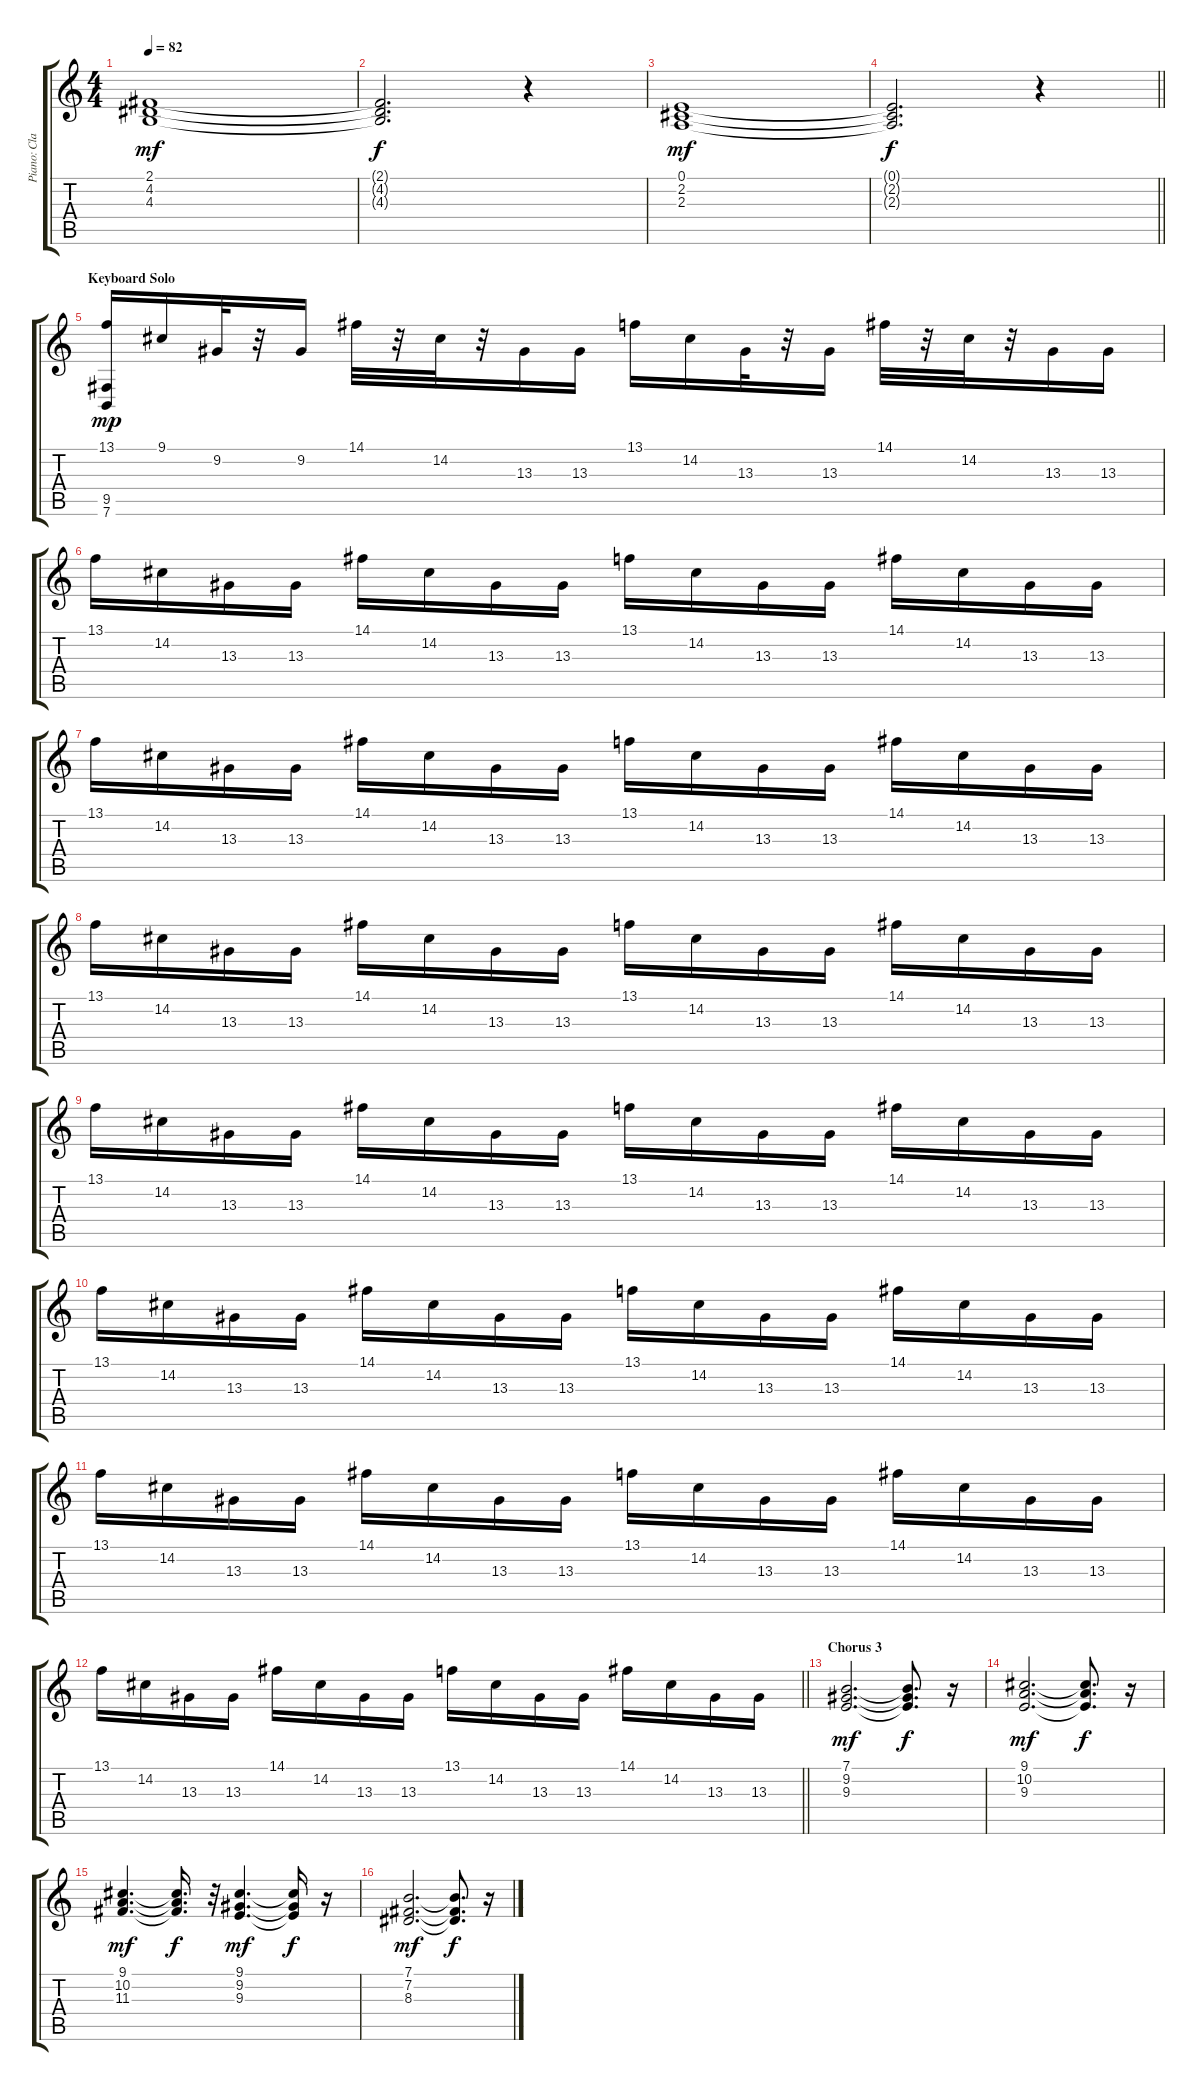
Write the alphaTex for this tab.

\track ("Piano: Clarence Öfwerman" "Piano: Cla") {instrument acousticgrandpiano}
\staff {score tabs}
\tuning (E4 B3 G3 D3 A2 E2) {hide}
\ts (4 4)
\tempo 82
\clef g2
\ks c
(2.1 4.2 4.3).1{dy mf} |
(2.1{t} 4.2{t} 4.3{t}).2{d dy f} r.4 |
(0.1 2.2 2.3).1{dy mf} |
\barLineRight lightlight
(0.1{t} 2.2{t} 2.3{t}).2{d dy f} r.4 |
\section ("" "Keyboard Solo")
(13.1 9.5 7.6).16{dy mp} 9.1.16 9.2.32 r.32 9.2.16 14.1.32 r.32 14.2.32 r.32 13.3.16 13.3.16 13.1.16 14.2.16 13.3.32 r.32 13.3.16 14.1.32 r.32 14.2.32 r.32 13.3.16 13.3.16 |
13.1.16 14.2.16 13.3.16 13.3.16 14.1.16 14.2.16 13.3.16 13.3.16 13.1.16 14.2.16 13.3.16 13.3.16 14.1.16 14.2.16 13.3.16 13.3.16 |
13.1.16 14.2.16 13.3.16 13.3.16 14.1.16 14.2.16 13.3.16 13.3.16 13.1.16 14.2.16 13.3.16 13.3.16 14.1.16 14.2.16 13.3.16 13.3.16 |
13.1.16 14.2.16 13.3.16 13.3.16 14.1.16 14.2.16 13.3.16 13.3.16 13.1.16 14.2.16 13.3.16 13.3.16 14.1.16 14.2.16 13.3.16 13.3.16 |
13.1.16 14.2.16 13.3.16 13.3.16 14.1.16 14.2.16 13.3.16 13.3.16 13.1.16 14.2.16 13.3.16 13.3.16 14.1.16 14.2.16 13.3.16 13.3.16 |
13.1.16 14.2.16 13.3.16 13.3.16 14.1.16 14.2.16 13.3.16 13.3.16 13.1.16 14.2.16 13.3.16 13.3.16 14.1.16 14.2.16 13.3.16 13.3.16 |
13.1.16 14.2.16 13.3.16 13.3.16 14.1.16 14.2.16 13.3.16 13.3.16 13.1.16 14.2.16 13.3.16 13.3.16 14.1.16 14.2.16 13.3.16 13.3.16 |
\barLineRight lightlight
13.1.16 14.2.16 13.3.16 13.3.16 14.1.16 14.2.16 13.3.16 13.3.16 13.1.16 14.2.16 13.3.16 13.3.16 14.1.16 14.2.16 13.3.16 13.3.16 |
\section ("" "Chorus 3")
(7.1 9.2 9.3).2{d dy mf} (7.1{t} 9.2{t} 9.3{t}).8{d dy f} r.16 |
(9.1 10.2 9.3).2{d dy mf} (9.1{t} 10.2{t} 9.3{t}).8{d dy f} r.16 |
(9.1 10.2 11.3).4{d dy mf} (9.1{t} 10.2{t} 11.3{t}).16{d dy f} r.32 (9.1 9.2 9.3).4{d dy mf} (9.1{t} 9.2{t} 9.3{t}).16{dy f} r.16 |
(7.1 7.2 8.3).2{d dy mf} (7.1{t} 7.2{t} 8.3{t}).8{d dy f} r.16
